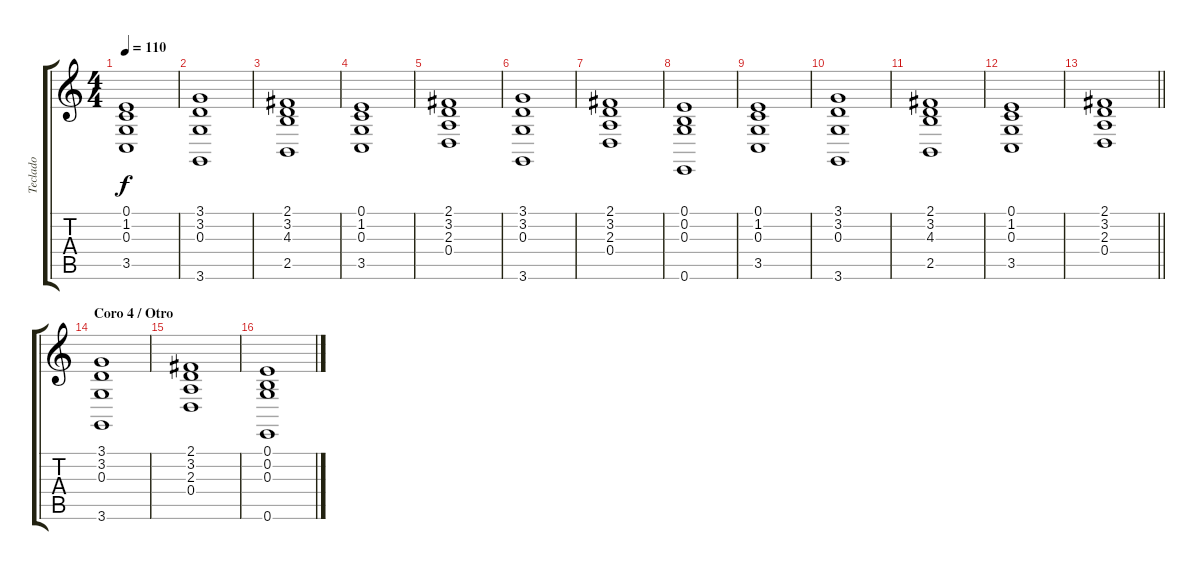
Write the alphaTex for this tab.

\track ("Teclado" "Teclado") {instrument drawbarorgan}
\staff {score tabs}
\tuning (E4 B3 G3 D3 A2 E2) {hide}
\ts (4 4)
\tempo 110
\clef g2
\ks c
(0.1 1.2 0.3 3.5).1{dy f} |
(3.1 3.2 0.3 3.6).1 |
(2.1 3.2 4.3 2.5).1 |
(0.1 1.2 0.3 3.5).1 |
(2.1 3.2 2.3 0.4).1 |
(3.1 3.2 0.3 3.6).1 |
(2.1 3.2 2.3 0.4).1 |
(0.1 0.2 0.3 0.6).1 |
(0.1 1.2 0.3 3.5).1 |
(3.1 3.2 0.3 3.6).1 |
(2.1 3.2 4.3 2.5).1 |
(0.1 1.2 0.3 3.5).1 |
\barLineRight lightlight
(2.1 3.2 2.3 0.4).1 |
\section ("" "Coro 4 / Otro")
(3.1 3.2 0.3 3.6).1{volume 7 instrument drawbarorgan} |
(2.1 3.2 2.3 0.4).1 |
(0.1 0.2 0.3 0.6).1
